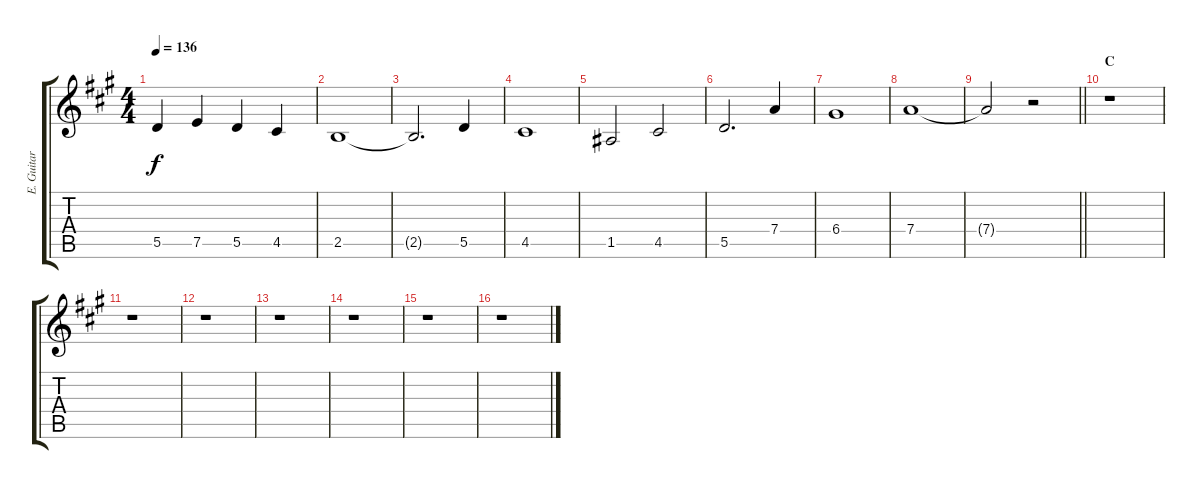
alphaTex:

\track ("E. Guitar I" "E. Guitar ") {instrument overdrivenguitar}
\staff {score tabs}
\tuning (E4 B3 G3 D3 A2 E2) {hide}
\ts (4 4)
\tempo 136
\clef g2
\ks a
5.5.4{dy f} 7.5.4 5.5.4 4.5.4 |
2.5.1 |
2.5{t}.2{d} 5.5.4 |
4.5.1 |
1.5.2 4.5.2 |
5.5.2{d} 7.4.4 |
6.4.1 |
7.4.1 |
\barLineRight lightlight
7.4{t}.2 r.2 |
\section ("" "C")
r.1 |
r.1 |
r.1 |
r.1 |
r.1 |
r.1 |
r.1
